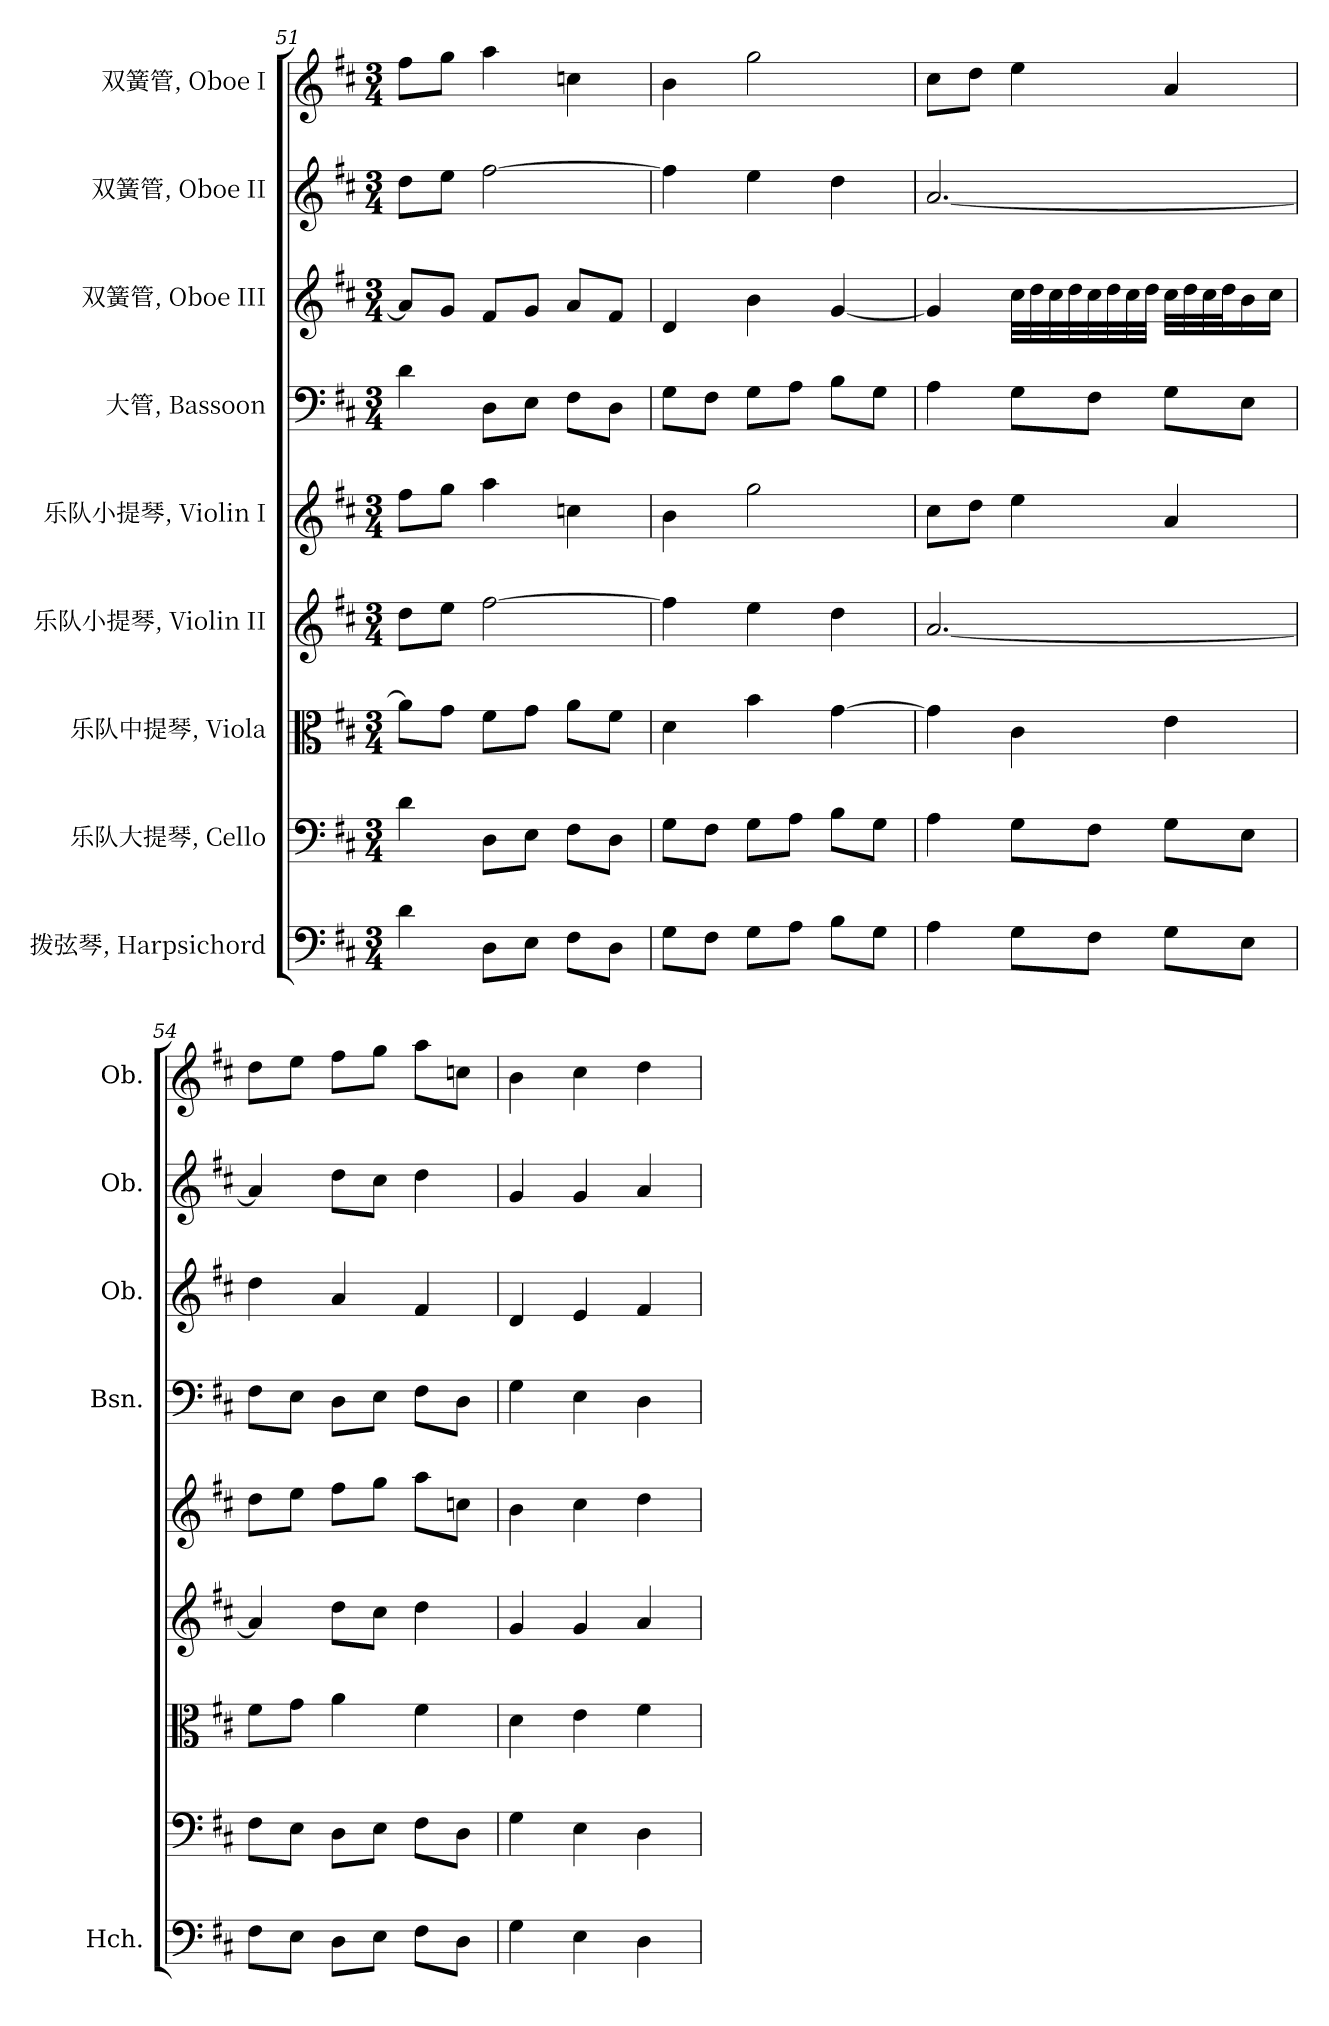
**kern	**kern	**kern	**kern	**kern	**kern	**kern	**kern	**kern
*part9	*part8	*part7	*part6	*part5	*part4	*part3	*part2	*part1
*staff9	*staff8	*staff7	*staff6	*staff5	*staff4	*staff3	*staff2	*staff1
*I"拨弦琴, Harpsichord	*I"乐队大提琴, Cello	*I"乐队中提琴, Viola	*I"乐队小提琴, Violin II	*I"乐队小提琴, Violin I	*I"大管, Bassoon	*I"双簧管, Oboe III	*I"双簧管, Oboe II	*I"双簧管, Oboe I
*I'Hch.	*	*	*	*	*I'Bsn.	*I'Ob.	*I'Ob.	*I'Ob.
*clefF4	*clefF4	*clefC3	*clefG2	*clefG2	*clefF4	*clefG2	*clefG2	*clefG2
*k[f#c#]	*k[f#c#]	*k[f#c#]	*k[f#c#]	*k[f#c#]	*k[f#c#]	*k[f#c#]	*k[f#c#]	*k[f#c#]
*M3/4	*M3/4	*M3/4	*M3/4	*M3/4	*M3/4	*M3/4	*M3/4	*M3/4
=51	=51	=51	=51	=51	=51	=51	=51	=51
4d\	4d\	8a\L]	8dd\L	8ff#\L	4d\	8a/L]	8dd\L	8ff#\L
.	.	8g\J	8ee\J	8gg\J	.	8g/J	8ee\J	8gg\J
8D\L	8D\L	8f#\L	[2ff#\	4aa\	8D\L	8f#/L	[2ff#\	4aa\
8E\J	8E\J	8g\J	.	.	8E\J	8g/J	.	.
8F#\L	8F#\L	8a\L	.	4ccn\	8F#\L	8a/L	.	4ccn\
8D\J	8D\J	8f#\J	.	.	8D\J	8f#/J	.	.
!!LO:PB:g=z
=52	=52	=52	=52	=52	=52	=52	=52	=52
8G\L	8G\L	4d\	4ff#\]	4b\	8G\L	4d/	4ff#\]	4b\
8F#\J	8F#\J	.	.	.	8F#\J	.	.	.
8G\L	8G\L	4b\	4ee\	2gg\	8G\L	4b\	4ee\	2gg\
8A\J	8A\J	.	.	.	8A\J	.	.	.
8B\L	8B\L	[4g\	4dd\	.	8B\L	[4g/	4dd\	.
8G\J	8G\J	.	.	.	8G\J	.	.	.
=53	=53	=53	=53	=53	=53	=53	=53	=53
4A\	4A\	4g\]	[2.a/	8cc#\L	4A\	4g/]	[2.a/	8cc#\L
.	.	.	.	8dd\J	.	.	.	8dd\J
8G\L	8G\L	4c#\	.	4ee\	8G\L	32cc#\LLL	.	4ee\
.	.	.	.	.	.	32dd\	.	.
.	.	.	.	.	.	32cc#\	.	.
.	.	.	.	.	.	32dd\	.	.
8F#\J	8F#\J	.	.	.	8F#\J	32cc#\	.	.
.	.	.	.	.	.	32dd\	.	.
.	.	.	.	.	.	32cc#\	.	.
.	.	.	.	.	.	32dd\JJJ	.	.
8G\L	8G\L	4e\	.	4a/	8G\L	32cc#\LLL	.	4a/
.	.	.	.	.	.	32dd\	.	.
.	.	.	.	.	.	32cc#\	.	.
.	.	.	.	.	.	32dd\J	.	.
8E\J	8E\J	.	.	.	8E\J	16b\	.	.
.	.	.	.	.	.	16cc#\JJ	.	.
=54	=54	=54	=54	=54	=54	=54	=54	=54
8F#\L	8F#\L	8f#\L	4a/]	8dd\L	8F#\L	4dd\	4a/]	8dd\L
8E\J	8E\J	8g\J	.	8ee\J	8E\J	.	.	8ee\J
8D\L	8D\L	4a\	8dd\L	8ff#\L	8D\L	4a/	8dd\L	8ff#\L
8E\J	8E\J	.	8cc#\J	8gg\J	8E\J	.	8cc#\J	8gg\J
8F#\L	8F#\L	4f#\	4dd\	8aa\L	8F#\L	4f#/	4dd\	8aa\L
8D\J	8D\J	.	.	8ccn\J	8D\J	.	.	8ccn\J
=55	=55	=55	=55	=55	=55	=55	=55	=55
4G\	4G\	4d\	4g/	4b\	4G\	4d/	4g/	4b\
4E\	4E\	4e\	4g/	4cc#\	4E\	4e/	4g/	4cc#\
4D\	4D\	4f#\	4a/	4dd\	4D\	4f#/	4a/	4dd\
=	=	=	=	=	=	=	=	=
*-	*-	*-	*-	*-	*-	*-	*-	*-
